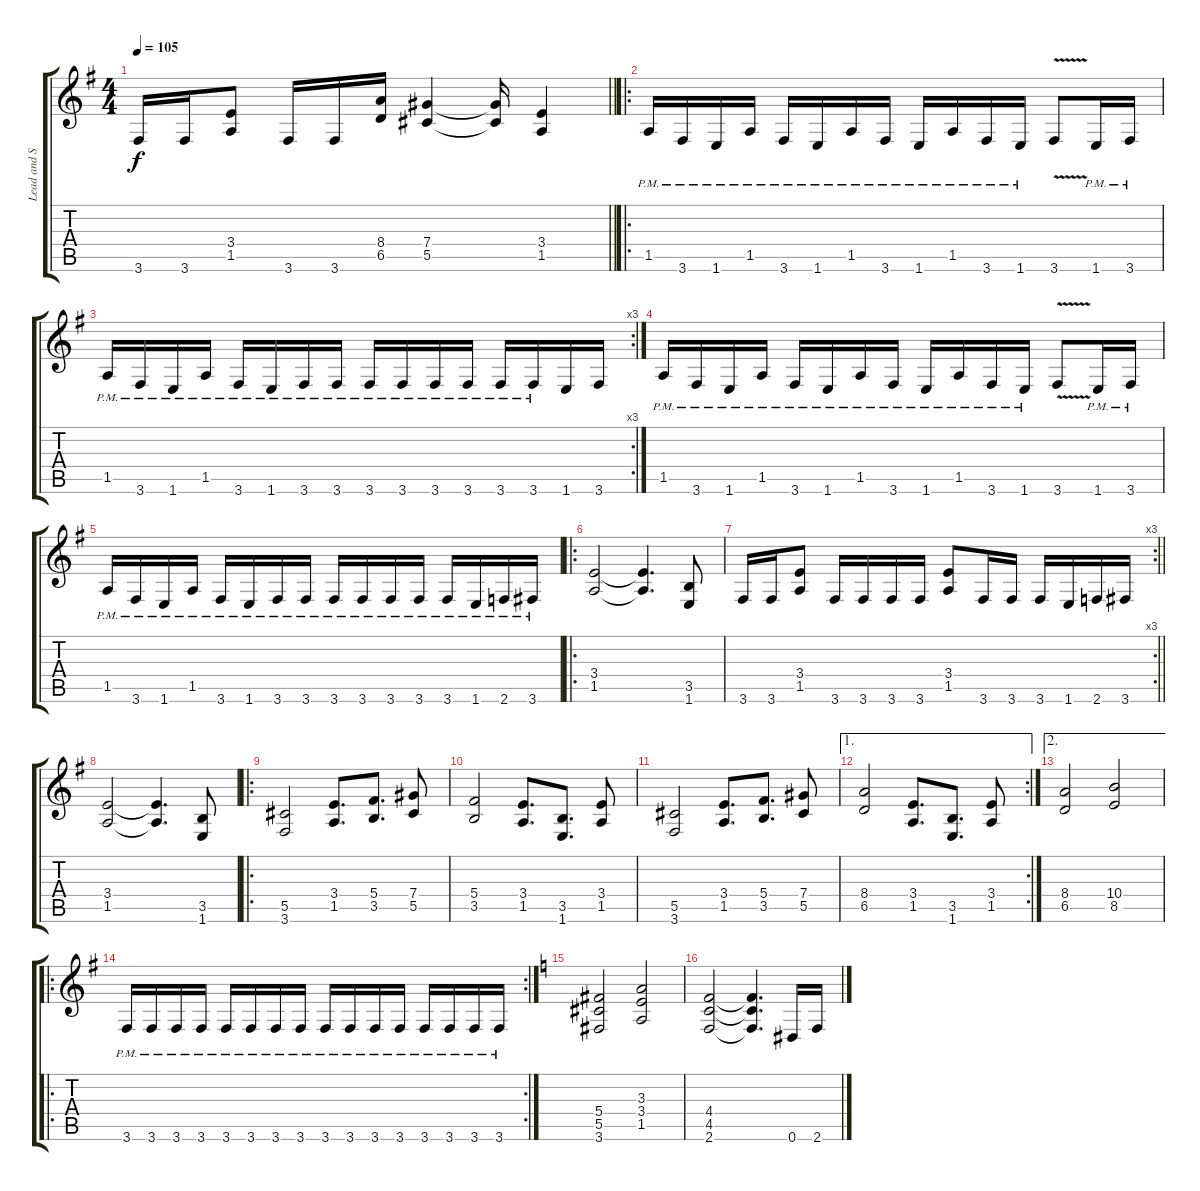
\track ("Lead and Solo Guitar" "Lead and S") {instrument acousticguitarsteel}
\staff {score tabs}
\tuning (Eb4 Bb3 Gb3 Db3 Ab2 Eb2) {hide}
\ts (4 4)
\tempo 105
\clef g2
\barLineRight lightlight
\ks g
3.6.16{dy f} 3.6.16 (3.4 1.5).8 3.6.16 3.6.16 (8.4 6.5).16 (7.4 5.5).4 (7.4{t} 5.5{t}).16 (3.4 1.5).4 |
\ro
1.5{pm}.16 3.6{pm}.16 1.6{pm}.16 1.5{pm}.16 3.6{pm}.16 1.6{pm}.16 1.5{pm}.16 3.6{pm}.16 1.6{pm}.16 1.5{pm}.16 3.6{pm}.16 1.6{pm}.16 3.6{v}.8 1.6{pm}.16 3.6{pm}.16 |
\rc 3
1.5{pm}.16 3.6{pm}.16 1.6{pm}.16 1.5{pm}.16 3.6{pm}.16 1.6{pm}.16 3.6{pm}.16 3.6{pm}.16 3.6{pm}.16 3.6{pm}.16 3.6{pm}.16 3.6{pm}.16 3.6{pm}.16 3.6{pm}.16 1.6.16 3.6.16 |
1.5{pm}.16 3.6{pm}.16 1.6{pm}.16 1.5{pm}.16 3.6{pm}.16 1.6{pm}.16 1.5{pm}.16 3.6{pm}.16 1.6{pm}.16 1.5{pm}.16 3.6{pm}.16 1.6{pm}.16 3.6{v}.8 1.6{pm}.16 3.6{pm}.16 |
1.5{pm}.16 3.6{pm}.16 1.6{pm}.16 1.5{pm}.16 3.6{pm}.16 1.6{pm}.16 3.6{pm}.16 3.6{pm}.16 3.6{pm}.16 3.6{pm}.16 3.6{pm}.16 3.6{pm}.16 3.6{pm}.16 1.6{pm}.16 2.6{pm}.16 3.6{pm}.16 |
\ro
(3.4 1.5).2 (3.4{t} 1.5{t}).4{d} (3.5 1.6).8 |
\rc 3
\barLineRight lightlight
3.6.16 3.6.16 (3.4 1.5).8 3.6.16 3.6.16 3.6.16 3.6.16 (3.4 1.5).8 3.6.16 3.6.16 3.6.16 1.6.16 2.6.16 3.6.16 |
(3.4 1.5).2 (3.4{t} 1.5{t}).4{d} (3.5 1.6).8 |
\ro
(5.5 3.6).2 (3.4 1.5).8{d} (5.4 3.5).8{d} (7.4 5.5).8 |
(5.4 3.5).2 (3.4 1.5).8{d} (3.5 1.6).8{d} (3.4 1.5).8 |
(5.5 3.6).2 (3.4 1.5).8{d} (5.4 3.5).8{d} (7.4 5.5).8 |
\ae 1
\rc 2
(8.4 6.5).2 (3.4 1.5).8{d} (3.5 1.6).8{d} (3.4 1.5).8 |
\ae 2
(8.4 6.5).2 (10.4 8.5).2 |
\ro
\rc 2
3.6{pm}.16 3.6{pm}.16 3.6{pm}.16 3.6{pm}.16 3.6{pm}.16 3.6{pm}.16 3.6{pm}.16 3.6{pm}.16 3.6{pm}.16 3.6{pm}.16 3.6{pm}.16 3.6{pm}.16 3.6{pm}.16 3.6{pm}.16 3.6{pm}.16 3.6{pm}.16 |
\ks c
(5.4 5.5 3.6).2 (3.3 3.4 1.5).2 |
(4.4 4.5 2.6).2 (4.4{t} 4.5{t} 2.6{t}).4{d} 0.6.16 2.6.16
